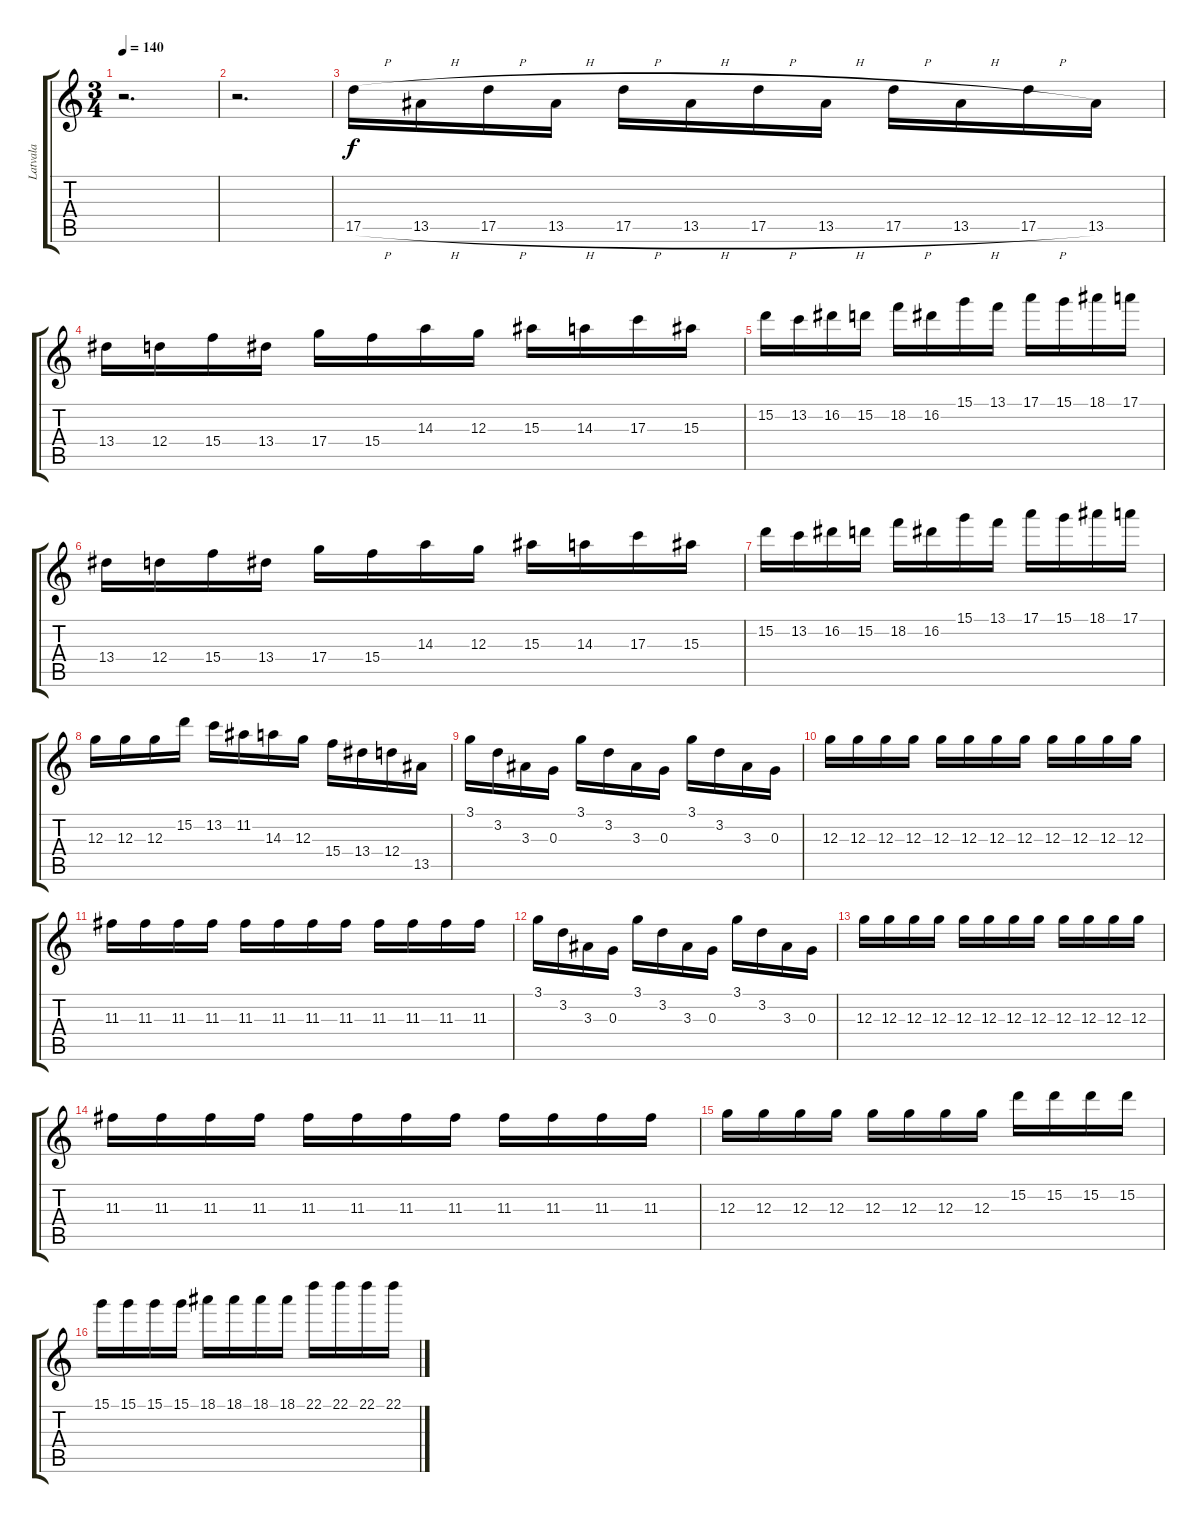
\track ("Latvala" "Latvala") {instrument overdrivenguitar}
\staff {score tabs}
\tuning (E4 B3 G3 D3 A2 E2) {hide}
\ts (3 4)
\tempo 140
\clef g2
\ks c
r.2{d dy f} |
r.2{d} |
17.5{h}.16 13.5{h}.16 17.5{h}.16 13.5{h}.16 17.5{h}.16 13.5{h}.16 17.5{h}.16 13.5{h}.16 17.5{h}.16 13.5{h}.16 17.5{h}.16 13.5.16 |
13.4.16 12.4.16 15.4.16 13.4.16 17.4.16 15.4.16 14.3.16 12.3.16 15.3.16 14.3.16 17.3.16 15.3.16 |
15.2.16 13.2.16 16.2.16 15.2.16 18.2.16 16.2.16 15.1.16 13.1.16 17.1.16 15.1.16 18.1.16 17.1.16 |
13.4.16 12.4.16 15.4.16 13.4.16 17.4.16 15.4.16 14.3.16 12.3.16 15.3.16 14.3.16 17.3.16 15.3.16 |
15.2.16 13.2.16 16.2.16 15.2.16 18.2.16 16.2.16 15.1.16 13.1.16 17.1.16 15.1.16 18.1.16 17.1.16 |
12.3.16 12.3.16 12.3.16 15.2.16 13.2.16 11.2.16 14.3.16 12.3.16 15.4.16 13.4.16 12.4.16 13.5.16 |
3.1.16 3.2.16 3.3.16 0.3.16 3.1.16 3.2.16 3.3.16 0.3.16 3.1.16 3.2.16 3.3.16 0.3.16 |
12.3.16 12.3.16 12.3.16 12.3.16 12.3.16 12.3.16 12.3.16 12.3.16 12.3.16 12.3.16 12.3.16 12.3.16 |
11.3.16 11.3.16 11.3.16 11.3.16 11.3.16 11.3.16 11.3.16 11.3.16 11.3.16 11.3.16 11.3.16 11.3.16 |
3.1.16 3.2.16 3.3.16 0.3.16 3.1.16 3.2.16 3.3.16 0.3.16 3.1.16 3.2.16 3.3.16 0.3.16 |
12.3.16 12.3.16 12.3.16 12.3.16 12.3.16 12.3.16 12.3.16 12.3.16 12.3.16 12.3.16 12.3.16 12.3.16 |
11.3.16 11.3.16 11.3.16 11.3.16 11.3.16 11.3.16 11.3.16 11.3.16 11.3.16 11.3.16 11.3.16 11.3.16 |
12.3.16 12.3.16 12.3.16 12.3.16 12.3.16 12.3.16 12.3.16 12.3.16 15.2.16 15.2.16 15.2.16 15.2.16 |
15.1.16 15.1.16 15.1.16 15.1.16 18.1.16 18.1.16 18.1.16 18.1.16 22.1.16 22.1.16 22.1.16 22.1.16
